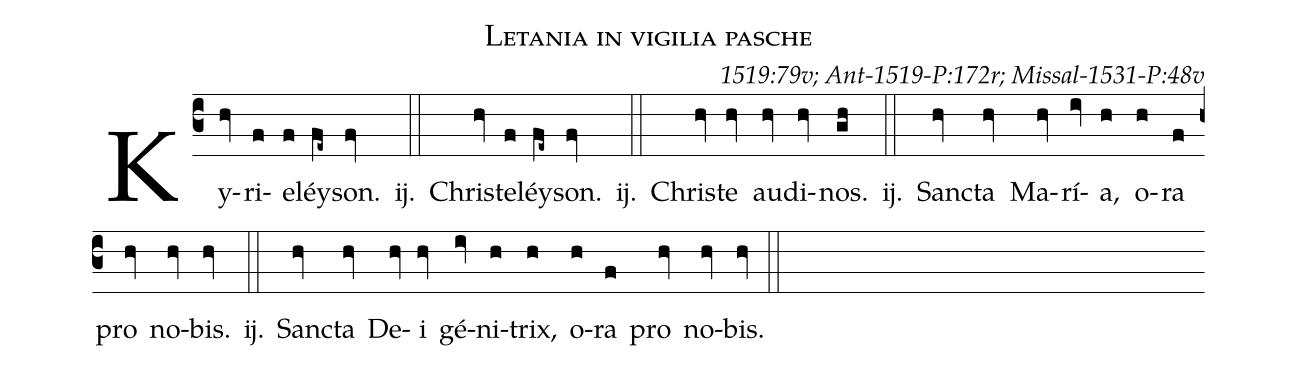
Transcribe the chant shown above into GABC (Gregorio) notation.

name: Letania in vigilia pasche;
commentary: 1519:79v; Ant-1519-P:172r; Missal-1531-P:48v;
%%
(c3) Ky(hv)ri(f)e(f)léy(fe~)son.(fv) <sp>ij.</sp>(::)
Chris(hv)te(f)léy(fe~)son.(fv) <sp>ij.</sp>(::)
Chris(hv)te(hv) au(hv)di(hv)nos.(gh) <sp>ij.</sp>(::)
Sanc(hv)ta(hv) Ma(hv)rí(iv)a,(h) o(h)ra(f) pro(hv) no(hv)bis.(hv) <sp>ij.</sp>(::)
Sanc(hv)ta(hv) De(hv)i(hv) gé(iv)ni(h)trix,(h) o(h)ra(f) pro(hv) no(hv)bis.(hv) (::)
